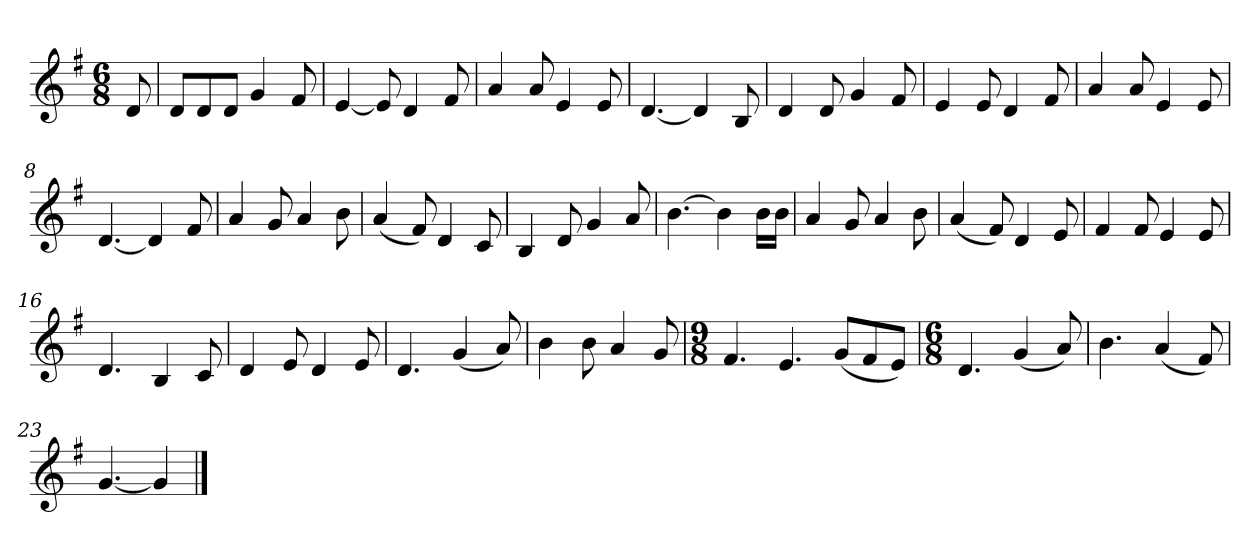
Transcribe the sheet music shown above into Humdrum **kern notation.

**kern
*part1
*staff1
*k[f#]
*M6/8
*MM120
=
8d
=1
8dL
8d
8dJ
4g
8f#
=2
[4e
8e]
4d
8f#
=3
4a
8a
4e
8e
=4
[4.d
4d]
8B
=5
4d
8d
4g
8f#
=6
4e
8e
4d
8f#
=7
4a
8a
4e
8e
=8
[4.d
4d]
8f#
=9
4a
8g
4a
8b
=10
(4a
8f#)
4d
8c
=11
4B
8d
4g
8a
=12
[4.b
4b]
16bLL
16bJJ
=13
4a
8g
4a
8b
=14
(4a
8f#)
4d
8e
=15
4f#
8f#
4e
8e
=16
4.d
4B
8c
=17
4d
8e
4d
8e
=18
4.d
(4g
8a)
=19
4b
8b
4a
8g
=20
*M9/8
4.f#
4.e
(8gL
8f#
8eJ)
=21
*M6/8
4.d
(4g
8a)
=22
4.b
(4a
8f#)
=23
[4.g
4g]
==
*-
